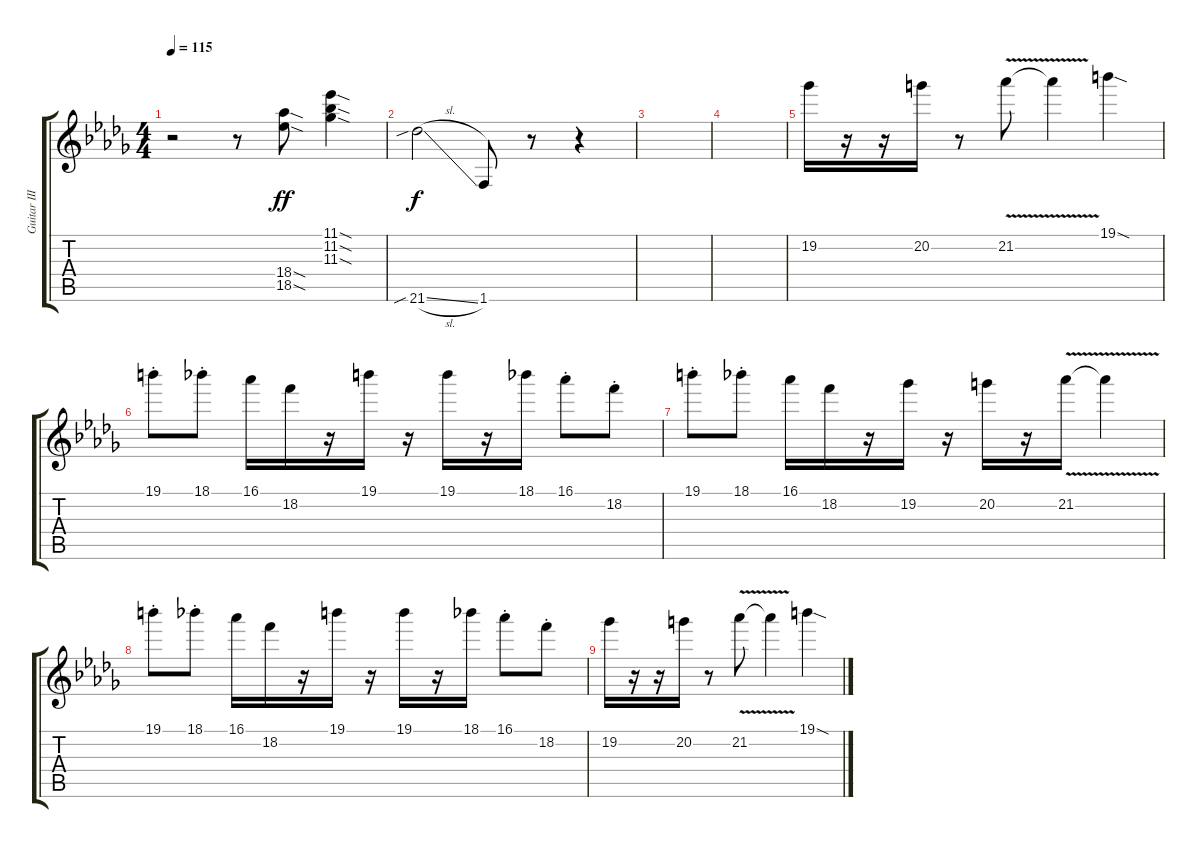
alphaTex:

\track ("Guitar III (Nakano Azusa)" "Guitar III") {instrument distortionguitar}
\staff {score tabs}
\tuning (E4 B3 G3 D3 A2 E2) {hide}
\ts (4 4)
\tempo 115
\clef g2
\ks db
r.2{dy f} r.8 (18.4{sod} 18.5{sod}).8{dy ff} (11.1{sod} 11.2{sod} 11.3{sod}).4 |
21.6{sib sl}.2{dy f} 1.6.8 r.8 r.4 |
|
|
19.2.16 r.16 r.16 20.2.16 r.8 21.2{v}.8 21.2{t}.4 19.1{sod}.4 |
19.1{st}.8 18.1{st}.8 16.1.16 18.2.16 r.16 19.1.16 r.16 19.1.16 r.16 18.1.16 16.1{st}.8 18.2{st}.8 |
19.1{st}.8 18.1{st}.8 16.1.16 18.2.16 r.16 19.2.16 r.16 20.2.16 r.16 21.2{v}.16 21.2{t}.4 |
19.1{st}.8 18.1{st}.8 16.1.16 18.2.16 r.16 19.1.16 r.16 19.1.16 r.16 18.1.16 16.1{st}.8 18.2{st}.8 |
19.2.16 r.16 r.16 20.2.16 r.8 21.2{v}.8 21.2{t}.4 19.1{sod}.4
